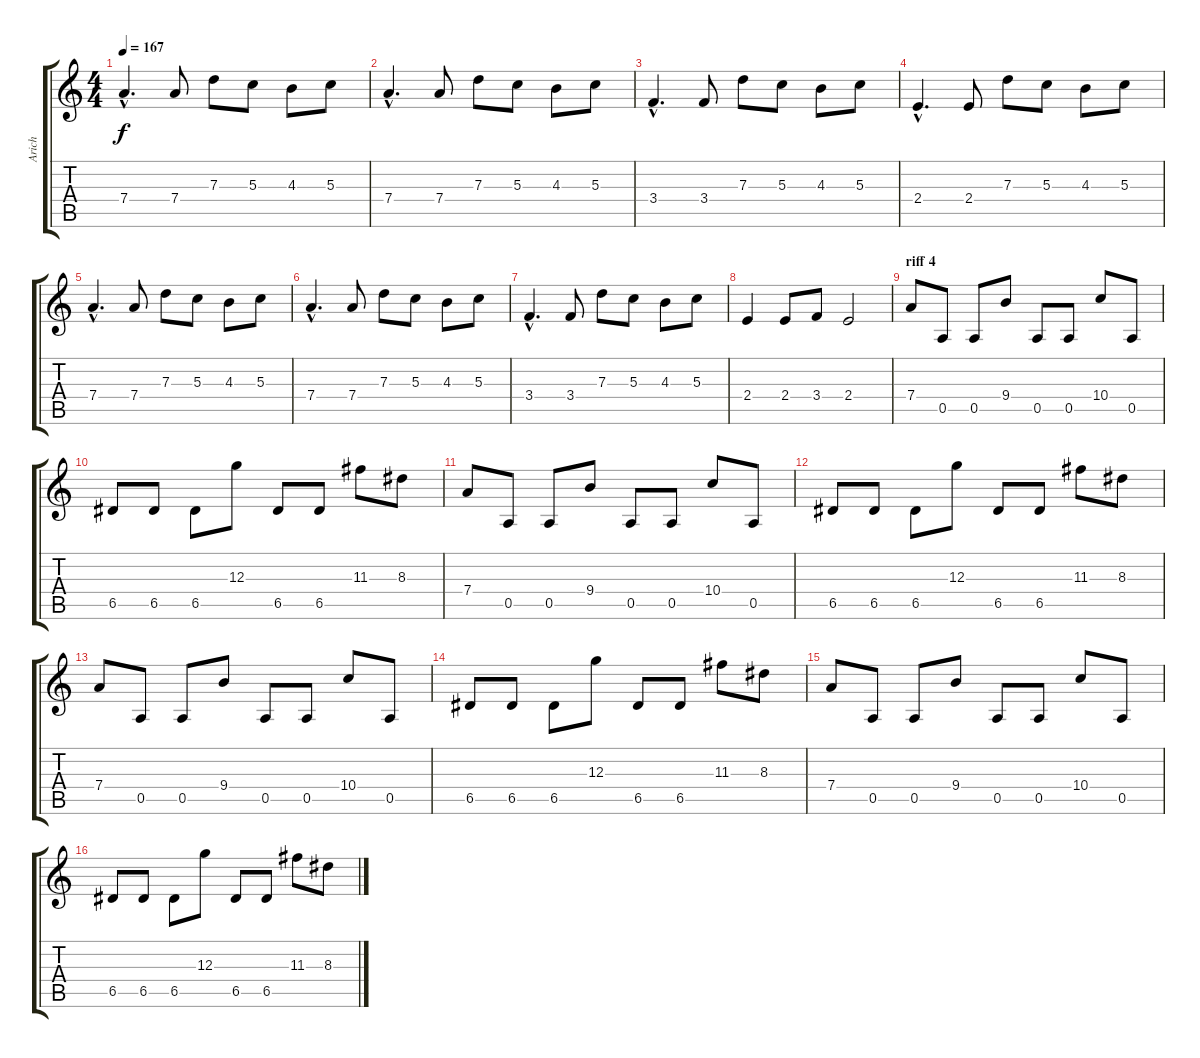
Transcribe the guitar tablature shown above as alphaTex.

\track ("Arich" "Arich") {instrument overdrivenguitar}
\staff {score tabs}
\tuning (E4 B3 G3 D3 A2 E2) {hide}
\ts (4 4)
\tempo 167
\clef g2
\ks c
7.4{hac}.4{d dy f volume 16 instrument guitarharmonics} 7.4.8{volume 14 instrument overdrivenguitar} 7.3.8 5.3.8 4.3.8 5.3.8 |
7.4{hac}.4{d volume 16 instrument guitarharmonics} 7.4.8{volume 14 instrument overdrivenguitar} 7.3.8 5.3.8 4.3.8 5.3.8 |
3.4{hac}.4{d volume 16 instrument guitarharmonics} 3.4.8{volume 14 instrument overdrivenguitar} 7.3.8 5.3.8 4.3.8 5.3.8 |
2.4{hac}.4{d volume 16 instrument guitarharmonics} 2.4.8{volume 14 instrument overdrivenguitar} 7.3.8 5.3.8 4.3.8 5.3.8 |
7.4{hac}.4{d volume 16 instrument guitarharmonics} 7.4.8{volume 14 instrument overdrivenguitar} 7.3.8 5.3.8 4.3.8 5.3.8 |
7.4{hac}.4{d volume 16 instrument guitarharmonics} 7.4.8{volume 14 instrument overdrivenguitar} 7.3.8 5.3.8 4.3.8 5.3.8 |
3.4{hac}.4{d volume 16 instrument guitarharmonics} 3.4.8{volume 14 instrument overdrivenguitar} 7.3.8 5.3.8 4.3.8 5.3.8 |
2.4.4 2.4.8 3.4.8 2.4.2 |
\section ("" "riff 4")
7.4.8 0.5.8 0.5.8 9.4.8 0.5.8 0.5.8 10.4.8 0.5.8 |
6.5.8 6.5.8 6.5.8 12.3.8 6.5.8 6.5.8 11.3.8 8.3.8 |
7.4.8 0.5.8 0.5.8 9.4.8 0.5.8 0.5.8 10.4.8 0.5.8 |
6.5.8 6.5.8 6.5.8 12.3.8 6.5.8 6.5.8 11.3.8 8.3.8 |
7.4.8 0.5.8 0.5.8 9.4.8 0.5.8 0.5.8 10.4.8 0.5.8 |
6.5.8 6.5.8 6.5.8 12.3.8 6.5.8 6.5.8 11.3.8 8.3.8 |
7.4.8 0.5.8 0.5.8 9.4.8 0.5.8 0.5.8 10.4.8 0.5.8 |
6.5.8 6.5.8 6.5.8 12.3.8 6.5.8 6.5.8 11.3.8 8.3.8
